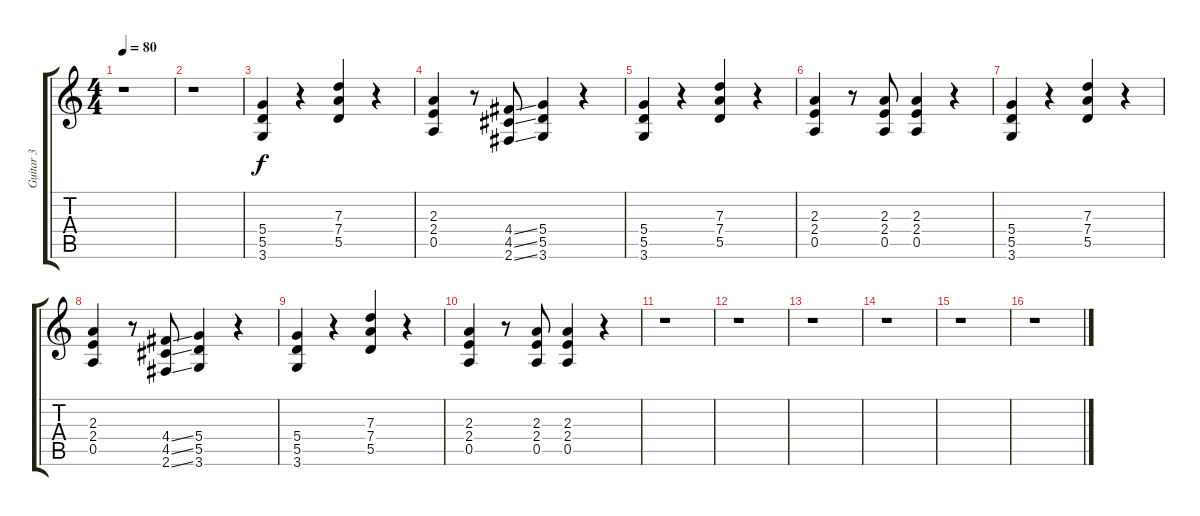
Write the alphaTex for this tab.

\track ("Guitar 3" "Guitar 3") {instrument distortionguitar}
\staff {score tabs}
\tuning (E4 B3 G3 D3 A2 E2) {hide}
\ts (4 4)
\tempo 80
\clef g2
\ks c
r.1{dy f instrument distortionguitar} |
r.1 |
(5.4 5.5 3.6).4 r.4 (7.3 7.4 5.5).4 r.4 |
(2.3 2.4 0.5).4 r.8 (4.4{ss} 4.5{ss} 2.6{ss}).8 (5.4 5.5 3.6).4 r.4 |
(5.4 5.5 3.6).4 r.4 (7.3 7.4 5.5).4 r.4 |
(2.3 2.4 0.5).4 r.8 (2.3 2.4 0.5).8 (2.3 2.4 0.5).4 r.4 |
(5.4 5.5 3.6).4 r.4 (7.3 7.4 5.5).4 r.4 |
(2.3 2.4 0.5).4 r.8 (4.4{ss} 4.5{ss} 2.6{ss}).8 (5.4 5.5 3.6).4 r.4 |
(5.4 5.5 3.6).4 r.4 (7.3 7.4 5.5).4 r.4 |
(2.3 2.4 0.5).4 r.8 (2.3 2.4 0.5).8 (2.3 2.4 0.5).4 r.4 |
r.1 |
r.1 |
r.1 |
r.1 |
r.1 |
r.1
